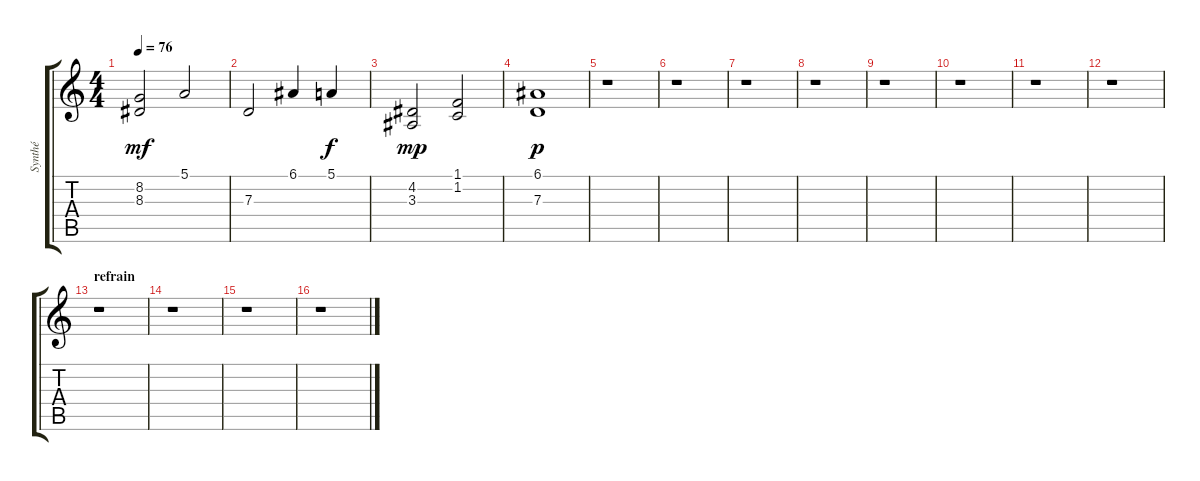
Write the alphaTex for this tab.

\track ("Synthé" "Synthé") {instrument vibraphone}
\staff {score tabs}
\tuning (E4 B3 G3 D3 A2 E2) {hide}
\ts (4 4)
\tempo 76
\clef g2
\ks c
(8.2 8.3).2{dy mf} 5.1.2 |
7.3.2 6.1.4 5.1.4{dy f} |
(4.2 3.3).2{dy mp} (1.1 1.2).2 |
(6.1 7.3).1{dy p} |
r.1 |
r.1 |
r.1 |
r.1 |
r.1 |
r.1 |
r.1 |
r.1 |
\section ("" "refrain")
r.1 |
r.1 |
r.1 |
r.1
